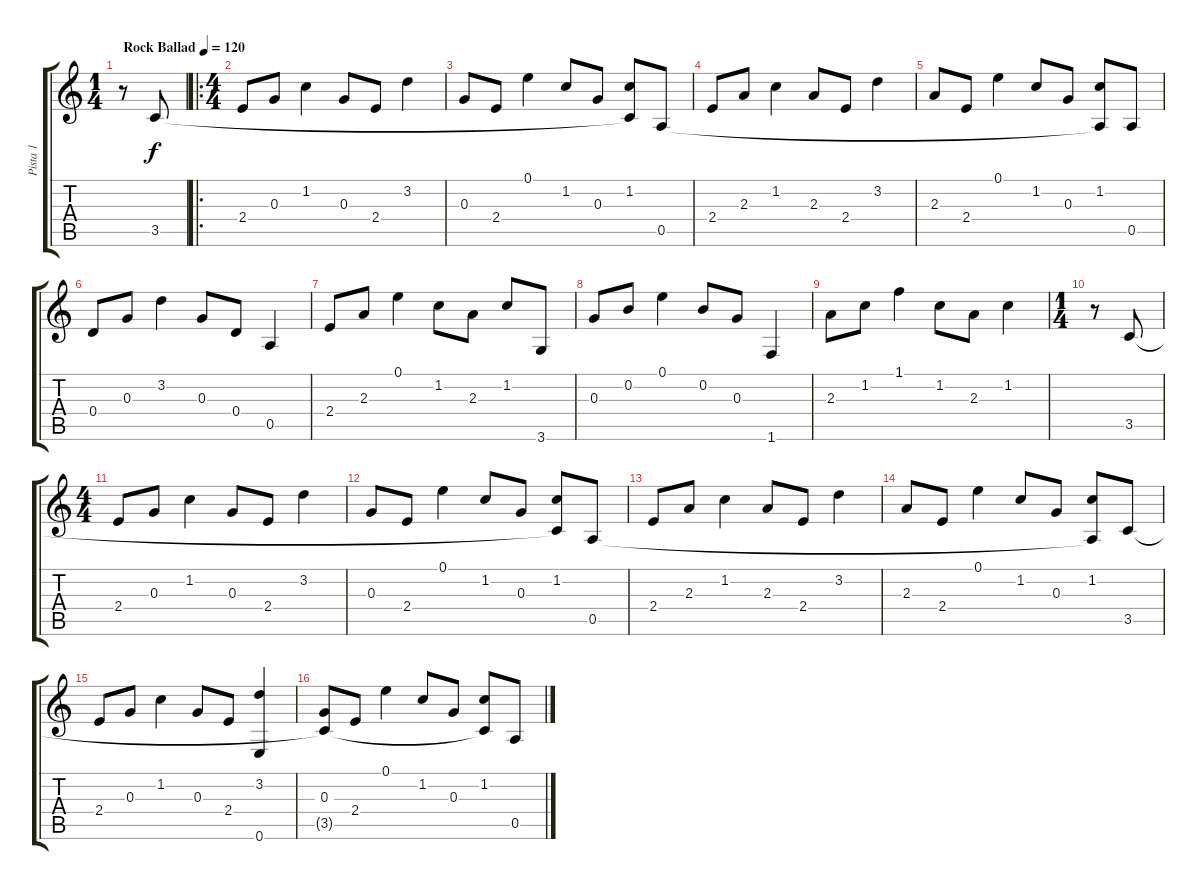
\track ("Pista 1" "Pista 1") {instrument acousticguitarsteel}
\staff {score tabs}
\tuning (E4 B3 G3 D3 A2 E2) {hide}
\ts (1 4)
\tempo (120 "Rock Ballad")
\clef g2
\ks c
r.8{dy f instrument acousticguitarsteel} 3.5.8 |
\ro
\ts (4 4)
2.4.8 0.3.8 1.2.4 0.3.8 2.4.8 3.2.4 |
0.3.8 2.4.8 0.1.4 1.2.8 0.3.8 (1.2 3.5{t}).8 0.5.8 |
2.4.8 2.3.8 1.2.4 2.3.8 2.4.8 3.2.4 |
2.3.8 2.4.8 0.1.4 1.2.8 0.3.8 (1.2 0.5{t}).8 0.5.8 |
0.4.8 0.3.8 3.2.4 0.3.8 0.4.8 0.5.4 |
2.4.8 2.3.8 0.1.4 1.2.8 2.3.8 1.2.8 3.6.8 |
0.3.8 0.2.8 0.1.4 0.2.8 0.3.8 1.6.4 |
2.3.8 1.2.8 1.1.4 1.2.8 2.3.8 1.2.4 |
\ts (1 4)
r.8 3.5.8 |
\ts (4 4)
2.4.8 0.3.8 1.2.4 0.3.8 2.4.8 3.2.4 |
0.3.8 2.4.8 0.1.4 1.2.8 0.3.8 (1.2 3.5{t}).8 0.5.8 |
2.4.8 2.3.8 1.2.4 2.3.8 2.4.8 3.2.4 |
2.3.8 2.4.8 0.1.4 1.2.8 0.3.8 (1.2 0.5{t}).8 3.5.8 |
2.4.8 0.3.8 1.2.4 0.3.8 2.4.8 (3.2 0.6).4 |
(0.3 3.5{t}).8 2.4.8 0.1.4 1.2.8 0.3.8 (1.2 3.5{t}).8 0.5.8
